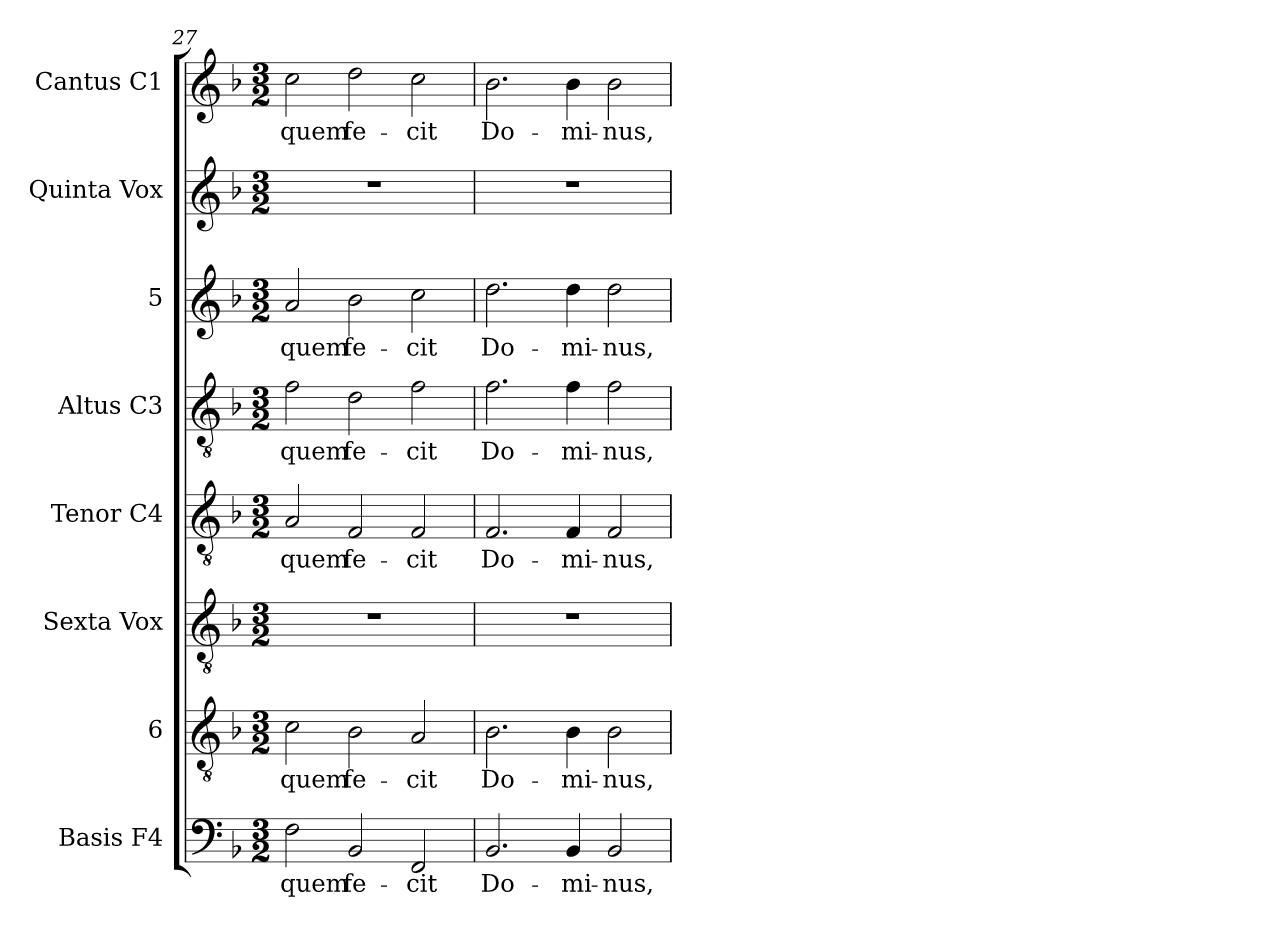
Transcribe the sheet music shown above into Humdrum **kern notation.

**kern	**text	**kern	**text	**kern	**kern	**text	**kern	**text	**kern	**text	**kern	**kern	**text
*part8	*part8	*part7	*part7	*part6	*part5	*part5	*part4	*part4	*part3	*part3	*part2	*part1	*part1
*staff8	*staff8	*staff7	*staff7	*staff6	*staff5	*staff5	*staff4	*staff4	*staff3	*staff3	*staff2	*staff1	*staff1
*I"Basis  F4	*	*I"6	*	*I"Sexta  Vox	*I"Tenor  C4	*	*I"Altus  C3	*	*I"5	*	*I"Quinta  Vox	*I"Cantus  C1	*
*I'B	*	*	*	*	*I'T	*	*I'A	*	*	*	*	*I'C	*
!!LO:PB:g=z
*clefF4	*	*clefGv2	*	*clefGv2	*clefGv2	*	*clefGv2	*	*clefG2	*	*clefG2	*clefG2	*
*k[b-]	*	*k[b-]	*	*k[b-]	*k[b-]	*	*k[b-]	*	*k[b-]	*	*k[b-]	*k[b-]	*
*F:	*	*F:	*	*F:	*F:	*	*F:	*	*F:	*	*F:	*F:	*
*M3/2	*	*M3/2	*	*M3/2	*M3/2	*	*M3/2	*	*M3/2	*	*M3/2	*M3/2	*
=27	=27	=27	=27	=27	=27	=27	=27	=27	=27	=27	=27	=27	=27
!	!LO:LY:b:cj	!	!LO:LY:b:cj	!	!	!LO:LY:b:cj	!	!LO:LY:b:cj	!	!LO:LY:b:cj	!	!	!LO:LY:b:cj
2F\	quem	2c\	quem	1.r	2A/	quem	2f\	quem	2a/	quem	1.r	2cc\	quem
!	!LO:LY:b:cj	!	!LO:LY:b:cj	!	!	!LO:LY:b:cj	!	!LO:LY:b:cj	!	!LO:LY:b:cj	!	!	!LO:LY:b:cj
2BB-/	fe-	2B-\	fe-	.	2F/	fe-	2d\	fe-	2b-\	fe-	.	2dd\	fe-
!	!LO:LY:b:cj	!	!LO:LY:b:cj	!	!	!LO:LY:b:cj	!	!LO:LY:b:cj	!	!LO:LY:b:cj	!	!	!LO:LY:b:cj
2FF/	-cit	2A/	-cit	.	2F/	-cit	2f\	-cit	2cc\	-cit	.	2cc\	-cit
=28	=28	=28	=28	=28	=28	=28	=28	=28	=28	=28	=28	=28	=28
!	!LO:LY:b:cj	!	!LO:LY:b:cj	!	!	!LO:LY:b:cj	!	!LO:LY:b:cj	!	!LO:LY:b:cj	!	!	!LO:LY:b:cj
2.BB-/	Do-	2.B-\	Do-	1.r	2.F/	Do-	2.f\	Do-	2.dd\	Do-	1.r	2.b-\	Do-
!	!LO:LY:b:cj	!	!LO:LY:b:cj	!	!	!LO:LY:b:cj	!	!LO:LY:b:cj	!	!LO:LY:b:cj	!	!	!LO:LY:b:cj
4BB-/	-mi-	4B-\	-mi-	.	4F/	-mi-	4f\	-mi-	4dd\	-mi-	.	4b-\	-mi-
!	!LO:LY:b:cj	!	!LO:LY:b:cj	!	!	!LO:LY:b:cj	!	!LO:LY:b:cj	!	!LO:LY:b:cj	!	!	!LO:LY:b:cj
2BB-/	-nus,	2B-\	-nus,	.	2F/	-nus,	2f\	-nus,	2dd\	-nus,	.	2b-\	-nus,
=	=	=	=	=	=	=	=	=	=	=	=	=	=
*-	*-	*-	*-	*-	*-	*-	*-	*-	*-	*-	*-	*-	*-
